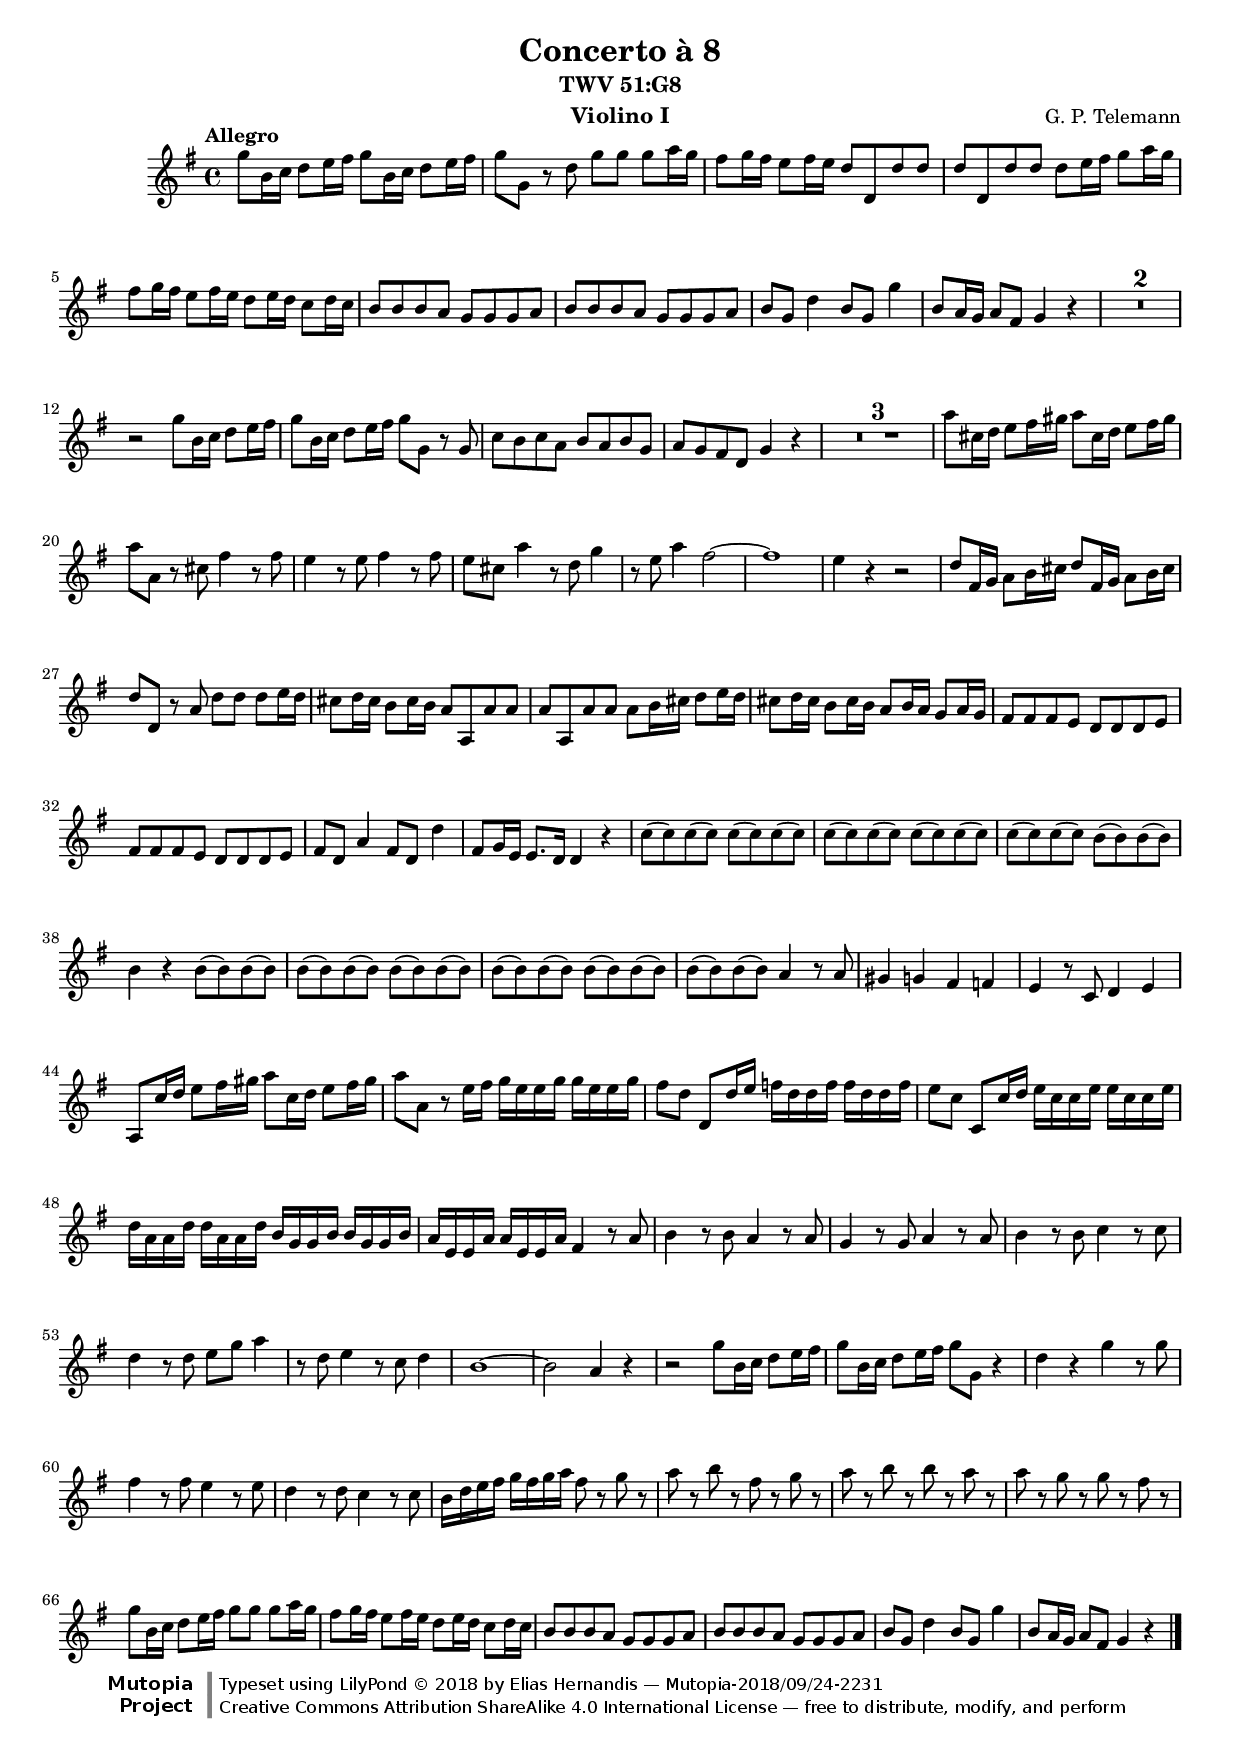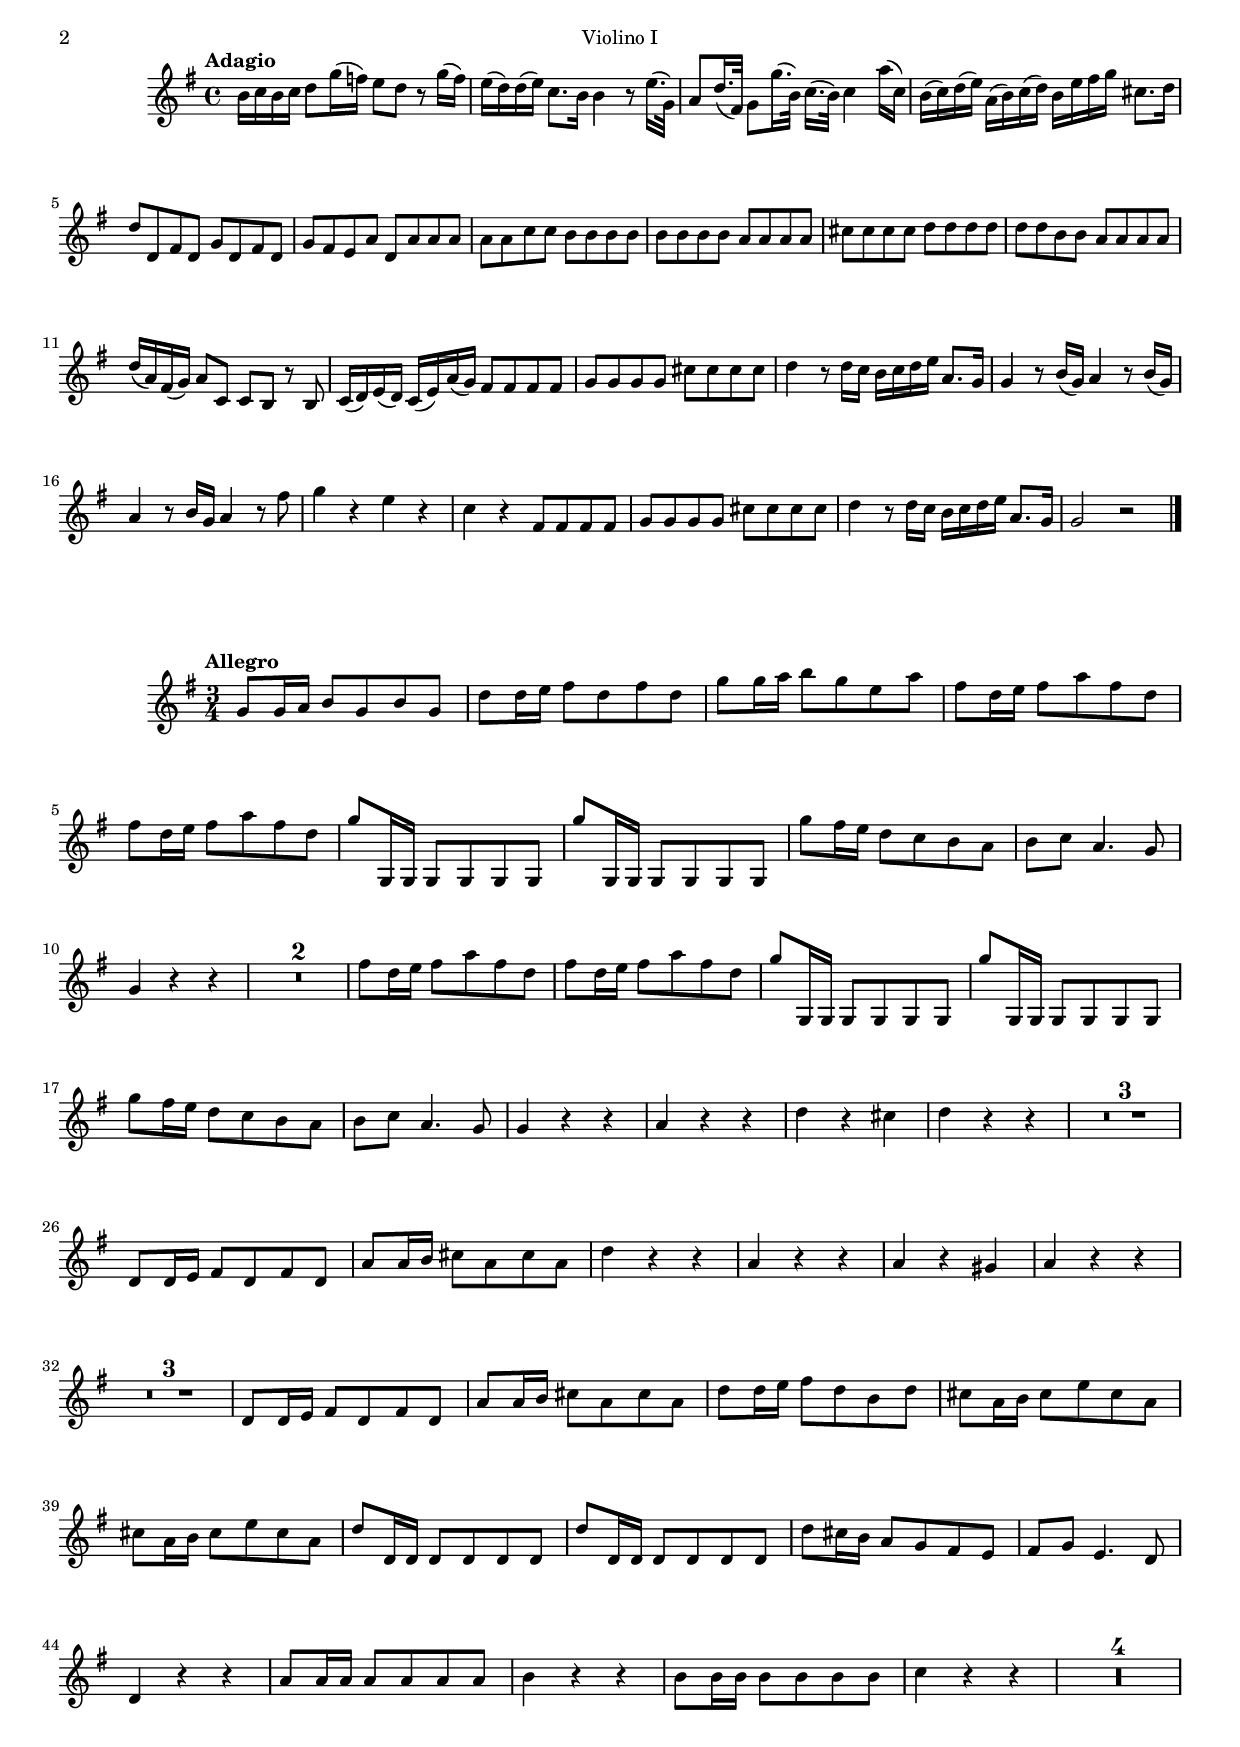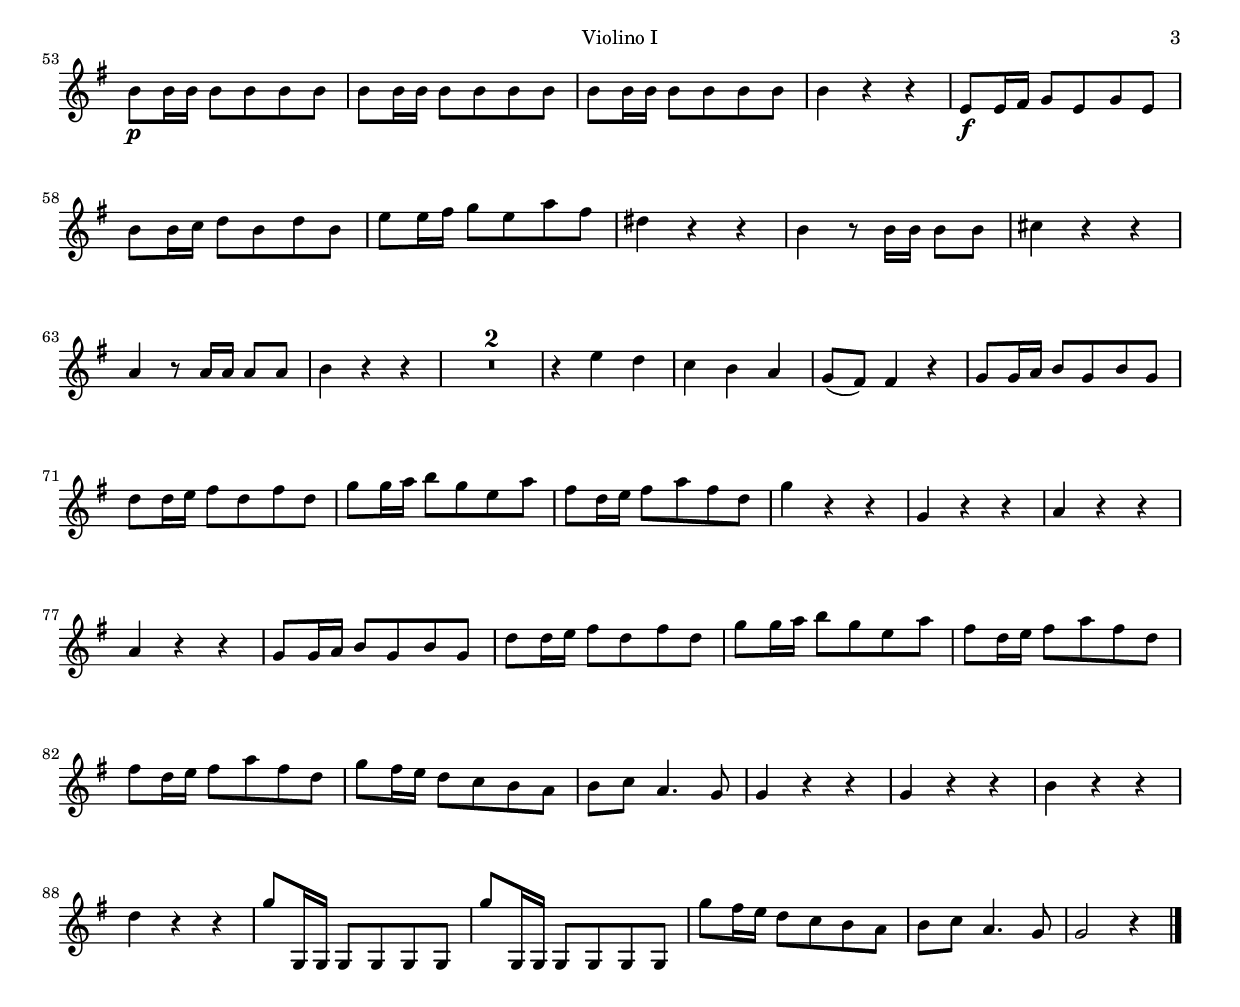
\version "2.18.2"
\include "../util.ily"

violinoIFirstMov = \relative c'' {
  \globalFirstMov
    g'8 b,16 c d8 e16 fis
    g8 b,16 c d8 e16 fis
  | g8 g, r d'
    g g g a16 g
  | fis8 g16 fis e8 fis16 e
    d8 d, d' d
  | d8 d, d' d
    d e16 fis g8 a16 g
  | fis8 g16 fis e8 fis16 e
    d8 e16 d c8 d16 c
  | b8 b b a
    g g g a
  | b8 b b a
    g g g a
  | b g d'4
    b8 g g'4
  | b,8 a16 g a8 fis
    g4 r

    % 10
  | R1*2
  | r2
    g'8 b,16 c d8 e16 fis
  | g8 b,16 c d8 e16 fis
    g8 g, r g
  | c b c a
    b a b g
  | a g fis d
    g4 r
  | R1*3
  | a'8 cis,16 d e8 fis16 gis
    a8 cis,16 d e8 fis16 gis

    % 20
  | a8 a, r cis
    fis4 r8 fis
  | e4 r8 e
    fis4 r8 fis
  | e cis a'4
    r8 d, g4
  | r8 e a4
    fis2~
  | fis1
  | e4 r
    r2
  | d8 fis,16 g a8 b16 cis
    d8 fis,16 g a8 b16 cis
  | d8 d, r a'
    d d d e16 d
  | cis8 d16 cis b8 cis16 b
    a8 a, a' a
  | a a, a' a
    a b16 cis d8 e16 d

    % 30
  | cis8 d16 cis b8 cis16 b
    a8 b16 a g8 a16 g
  | fis8 fis fis e
    d d d e
  | fis8 fis fis e
    d d d e
  | fis d a'4
    fis8 d d'4
  | fis,8 g16 e e8. d16
    d4 r
  | c'8( c) c( c)
    c( c) c( c)
  | c( c) c( c)
    c( c) c( c)
  | c( c) c( c)
    b( b) b( b)
  | b4 r
    b8( b) b( b)
  | b( b) b( b)
    b( b) b( b)

    % 40
  | b( b) b( b)
    b( b) b( b)
  | b( b) b( b)
    a4 r8 a
  | gis4 g
    fis f
  | e r8 c
    d4 e
  | a,8 c'16 d e8 fis16 gis
    a8  c,16 d e8 fis16 gis
  | a8 a, r e'16 fis
    g e e g g e e g
  | fis8 d d, d'16 e
    f d d f f d d f
  | e8 c8 c, c'16 d
    e c c e e c c e
  | d a a d d a a d
    b g g b b g g b
  | a e e a a e e a
    fis4 r8 a

    % 50
  | b4 r8 b
    a4 r8 a
  | g4 r8 g
    a4 r8 a
  | b4 r8 b
    c4 r8 c
  | d4 r8 d
    e g a4
  | r8 d, e4
    r8 c d4
  | b1~
  | b2
    a4 r
  | r2
    g'8 b,16 c d8 e16 fis
  | g8 b,16 c d8 e16 fis
    g8 g, r4
  | d'4 r
    g r8 g

    % 60
  | fis4 r8 fis
    e4 r8 e
  | d4 r8 d
    c4 r8 c
  | b16 d e fis g fis g a
    fis8 r g r
  | a r b r
    fis r g r
  | a r b r
    b r a r
  | a r g r
    g r fis r
  | g b,16 c d8 e16 fis
    g8 g g a16 g
  | fis8 g16 fis e8 fis16 e
    d8 e16 d c8 d16 c
  | b8 b b a
    g g g a
  | b8 b b a
    g g g a

    % 70
  | b g d'4
    b8 g g'4
  | b,8 a16 g a8 fis
    g4 r
  \bar "|."
  \pageTurn
}

violinoISecondMov = \relative c'' {
  \globalSecondMov
    b16 c b c d8 g16( f) e8 d r g16( f)
  | e( d) d( e) c8. b16 b4 r8 e16.( g,32)
  | a8 d16.( fis,32) g8 g'16.( b,32) c16.( b32) c4 a'16( c,)
  | b( c) d( e) a,( b) c( d) b e fis g cis,8. d16
  | d8 d, fis d g d fis d
  | g fis e a d, a' a a
  | a a c c b b b b
  | b b b b a a a a
  | cis cis cis cis d d d d
  | d d b b a a a a
  | d16( a) fis( g) a8 c, c b r b
  | c16( d) e( d) c( e) a( g) fis8 fis fis fis
  | g g g g cis cis cis cis
  | d4 r8 d16 c b c d e a,8. g16
  | g4 r8 b16( g) a4 r8 b16( g)
  | a4 r8 b16 g a4 r8 fis'
  | g4 r e r
  | c r fis,8 fis fis fis
  | g g g g cis cis cis cis
  | d4 r8 d16 c b c d e a,8. g16
  | g2 r2
  \bar "|."
}

violinoIThirdMov = \relative c'' {
  \globalThirdMov
    g8 g16 a b8 g b g
  | d' d16 e fis8 d fis d
  | g g16 a b8 g e a
  | fis d16 e fis8 a fis d
  | fis d16 e fis8 a fis d
  | g g,,16 g g8 g g g
  | g'' g,,16 g g8 g g g
  | g'' fis16 e d8 c b a
  | b c a4. g8
  | g4 r r
  | R2.*2
  | fis'8 d16 e fis8 a fis d
  | fis d16 e fis8 a fis d
  | g g,,16 g g8 g g g
  | g'' g,,16 g g8 g g g
  | g'' fis16 e d8 c b a
  | b c a4. g8
  | g4 r r
  | a r r
  | d r cis
  | d r r
  | R2.*3
  | d,8 d16 e fis8 d fis d
  | a' a16 b cis8 a cis a
  | d4 r r
  | a r r
  | a r gis
  | a r r
  | R2.*3
  | d,8 d16 e fis8 d fis d
  | a' a16 b cis8 a cis a
  | d d16 e fis8 d b d
  | cis a16 b cis8 e cis a
  | cis a16 b cis8 e cis a
  | d d,16 d d8 d d d
  | d' d,16 d d8 d d d
  | d' cis16 b a8 g fis e
  | fis g e4. d8
  | d4 r r
  | a'8 a16 a a8 a a a
  | b4 r r
  | b8 b16 b b8 b b b
  | c4 r r
  | R2.*4 \pageTurn
  | b8\p b16 b b8 b b b
  | b8 b16 b b8 b b b
  | b8 b16 b b8 b b b
  | b4 r r
  | e,8\f e16 fis g8 e g e
  | b'8 b16 c d8 b d b
  | e8 e16 fis g8 e a fis
  | dis4 r r
  | b4 r8 b16 b b8 b
  | cis4 r r
  | a4 r8 a16 a a8 a
  | b4 r r
  | R2.*2
  | r4 e d
  | c b a
  | g8( fis) fis4 r
  | g8 g16 a b8 g b g
  | d' d16 e fis8 d fis d
  | g g16 a b8 g e a
  | fis d16 e fis8 a fis d
  | g4 r r
  | g, r r
  | a r r
  | a r r
  | g8 g16 a b8 g b g
  | d' d16 e fis8 d fis d
  | g g16 a b8 g e a
  | fis d16 e fis8 a fis d
  | fis d16 e fis8 a fis d
  | g fis16 e d8 c b a
  | b c a4. g8
  | g4 r r
  | g r r
  | b r r
  | d r r
  | g8 g,,16 g g8 g g g
  | g'' g,,16 g g8 g g g
  | g'' fis16 e d8 c b a
  | b c a4. g8
  | g2 r4
  \bar "|."
}


\header { instrument = "Violino I" }

\score {
  \violinoIFirstMov
}

\score {
  \violinoISecondMov
}

\score {
  \violinoIThirdMov
}
